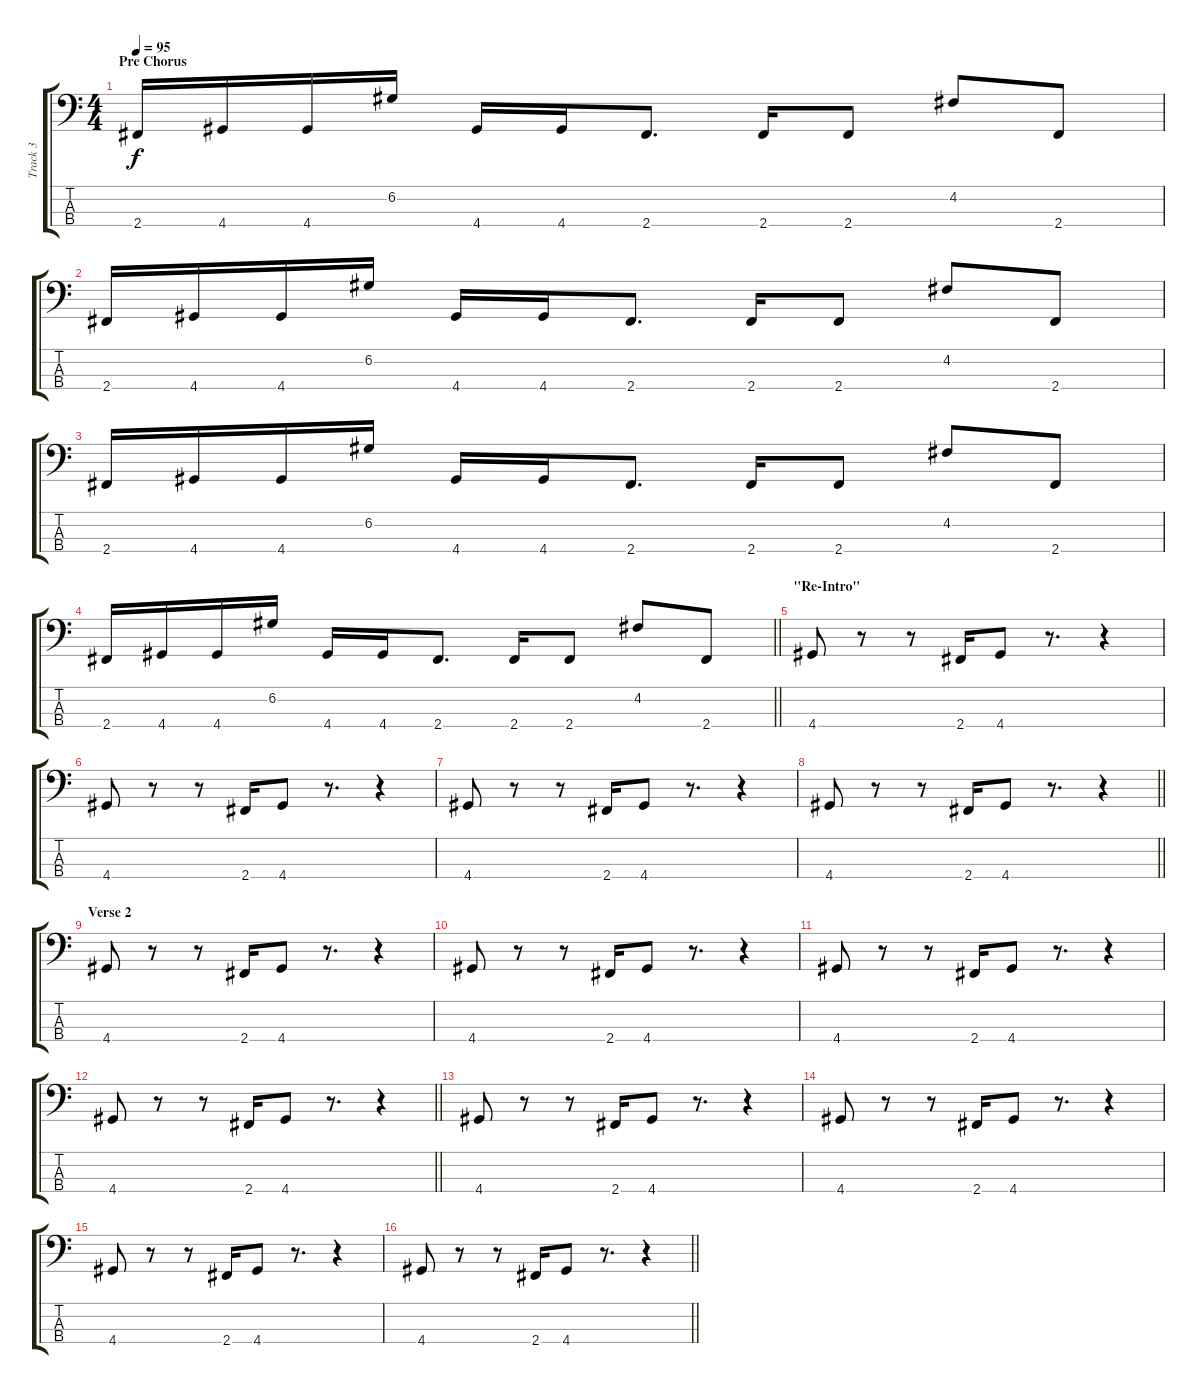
\track ("Track 3" "Track 3") {instrument electricbassfinger}
\staff {score tabs}
\tuning (G2 D2 A1 E1) {hide}
\ts (4 4)
\section ("" "Pre Chorus")
\tempo 95
\clef f4
\ks c
2.4.16{dy f} 4.4.16 4.4.16 6.2.16 4.4.16 4.4.16 2.4.8{d} 2.4.16 2.4.8 4.2.8 2.4.8 |
2.4.16 4.4.16 4.4.16 6.2.16 4.4.16 4.4.16 2.4.8{d} 2.4.16 2.4.8 4.2.8 2.4.8 |
2.4.16 4.4.16 4.4.16 6.2.16 4.4.16 4.4.16 2.4.8{d} 2.4.16 2.4.8 4.2.8 2.4.8 |
\barLineRight lightlight
2.4.16 4.4.16 4.4.16 6.2.16 4.4.16 4.4.16 2.4.8{d} 2.4.16 2.4.8 4.2.8 2.4.8 |
\section ("" "\"Re-Intro\"")
4.4.8 r.8 r.8 2.4.16 4.4.8 r.8{d} r.4 |
4.4.8 r.8 r.8 2.4.16 4.4.8 r.8{d} r.4 |
4.4.8 r.8 r.8 2.4.16 4.4.8 r.8{d} r.4 |
\barLineRight lightlight
4.4.8 r.8 r.8 2.4.16 4.4.8 r.8{d} r.4 |
\section ("" "Verse 2")
4.4.8 r.8 r.8 2.4.16 4.4.8 r.8{d} r.4 |
4.4.8 r.8 r.8 2.4.16 4.4.8 r.8{d} r.4 |
4.4.8 r.8 r.8 2.4.16 4.4.8 r.8{d} r.4 |
\barLineRight lightlight
4.4.8 r.8 r.8 2.4.16 4.4.8 r.8{d} r.4 |
4.4.8 r.8 r.8 2.4.16 4.4.8 r.8{d} r.4 |
4.4.8 r.8 r.8 2.4.16 4.4.8 r.8{d} r.4 |
4.4.8 r.8 r.8 2.4.16 4.4.8 r.8{d} r.4 |
\barLineRight lightlight
4.4.8 r.8 r.8 2.4.16 4.4.8 r.8{d} r.4
